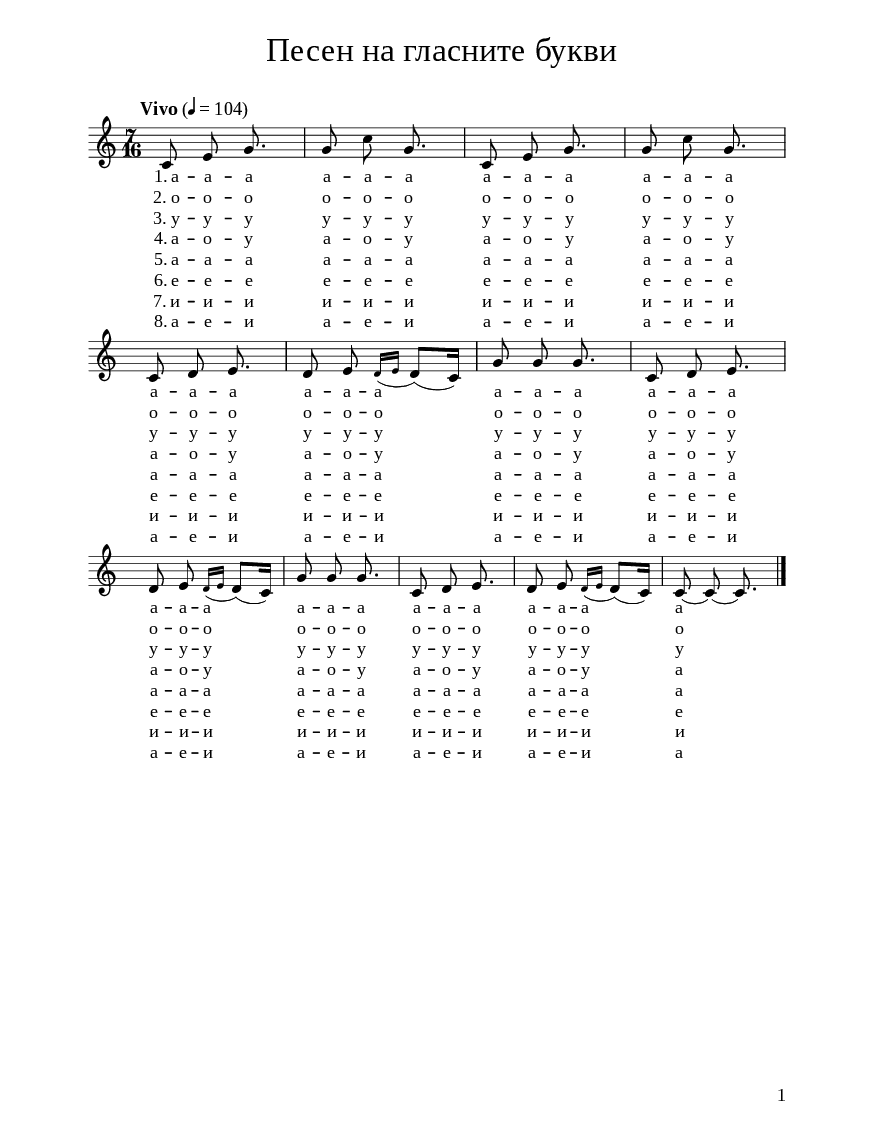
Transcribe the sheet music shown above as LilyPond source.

\version "2.24.2"

% include paper part and global functions
\include "include/globals.ily"

\bookpart {
  \label #'ref067
  \tocItem \markup "Песен на гласните букви – Pesen na glasnite bukvi"
  \include "include/bookpart-paper.ily"
  \score {
    \include "include/score-layout.ily"

    \new Voice \relative c' {
      \clef treble
      \key c \major
      \time 7/16
      \tempoFunc "Vivo" 4 "104"
      \autoBeamOff
      c8 e8 g8. | g8 c8 g8. | c,8 e8 g8. | g8 c8 g8. | \break
      c,8 d8 e8. | d8 e8  \acciaccatura {d16[e16]} d8([c16]) | g'8 g8 g8. | c,8 d8 e8. | \break
      d8 e8 \acciaccatura {d16[e16]} d8([c16]) | g'8 g8 g8. | c,8 d8 e8. | d8 e8 \acciaccatura {d16[e16]} d8([c16]) | c8~ c8~ c8. | \bar "|." \break
    }

    \addlyrics {
      "1. a" -- a -- a  a -- a -- a  a -- a -- a  a -- a -- a
      a -- a -- a  a -- a -- a  a -- a -- a  a -- a -- a
      a -- a -- a  a -- a -- a  a -- a -- a  a -- a -- a a
    }

    \addlyrics {
      "2. o" -- o -- o  o -- o -- o  o -- o -- o  o -- o -- o
      o -- o -- o  o -- o -- o  o -- o -- o  o -- o -- o
      o -- o -- o  o -- o -- o  o -- o -- o  o -- o -- o o
    }

    \addlyrics {
      "3. у" -- у -- у  у -- у -- у  у -- у -- у  у -- у -- у
      у -- у -- у  у -- у -- у  у -- у -- у  у -- у -- у
      у -- у -- у  у -- у -- у  у -- у -- у  у -- у -- у у
    }

    \addlyrics {
      "4. а" -- о -- у  а -- о -- у  а -- о -- у  а -- о -- у
      а -- о -- у  а -- о -- у  а -- о -- у  а -- о -- у
      а -- о -- у  а -- о -- у  а -- о -- у  а -- о -- у а
    }

    \addlyrics {
      "5. a" -- a -- a  a -- a -- a  a -- a -- a  a -- a -- a
      a -- a -- a  a -- a -- a  a -- a -- a  a -- a -- a
      a -- a -- a  a -- a -- a  a -- a -- a  a -- a -- a a
    }

    \addlyrics {
      "6. e" -- e -- e  e -- e -- e  e -- e -- e  e -- e -- e
      e -- e -- e  e -- e -- e  e -- e -- e  e -- e -- e
      e -- e -- e  e -- e -- e  e -- e -- e  e -- e -- e e
    }

    \addlyrics {
      "7. и" -- и -- и  и -- и -- и  и -- и -- и  и -- и -- и
      и -- и -- и  и -- и -- и  и -- и -- и  и -- и -- и
      и -- и -- и  и -- и -- и  и -- и -- и  и -- и -- и и
    }

    \addlyrics {
      "8. а" -- е -- и  а -- е -- и  а -- е -- и  а -- е -- и
      а -- е -- и  а -- е -- и  а -- е -- и  а -- е -- и
      а -- е -- и  а -- е -- и  а -- е -- и  а -- е -- и а
    }

    \header {
      title = \titleFunc " Песен на гласните букви" "Pesen na glasnite bukvi"
    }

    \midi{}

  } % score



  \markup \empty-two

  % include foreign translation(s) of the song
  

} % bookpart
